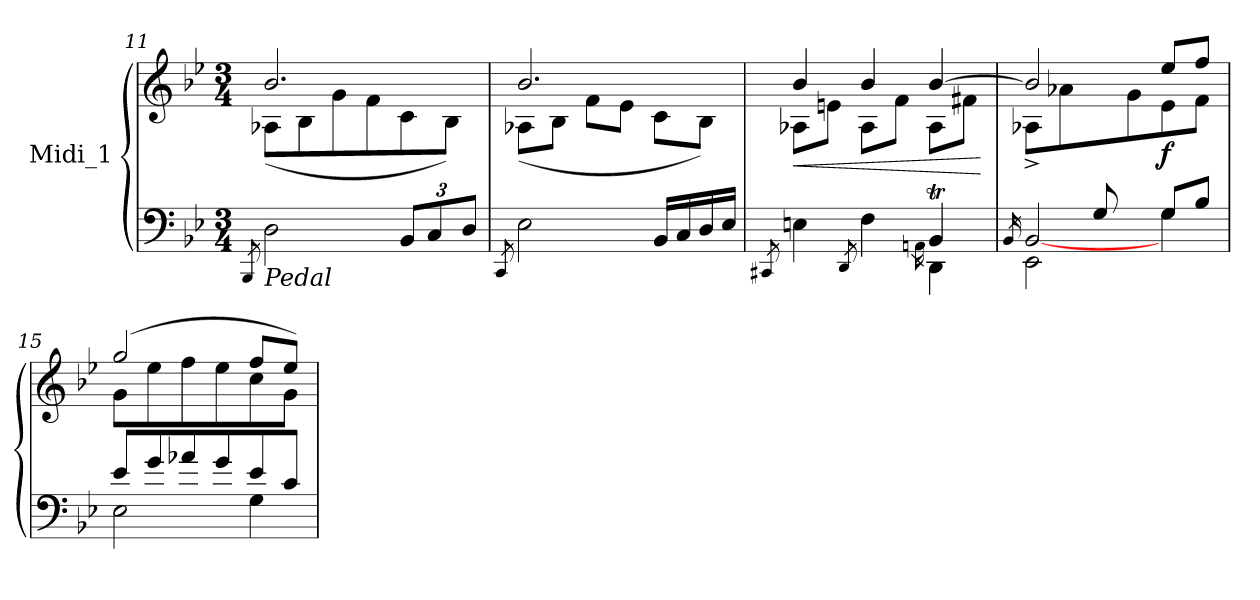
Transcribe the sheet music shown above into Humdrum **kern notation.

**kern	**kern	**dynam
*part1	*part1	*part1
*staff2	*staff1	*staff1/2
*I"Midi_1	*	*
!!LO:LB:g=z
*clefF4	*clefG2	*
*k[b-e-]	*k[b-e-]	*
*B-:	*B-:	*
*M3/4	*M3/4	*
=11	=11	=11
8qBBB-/	.	.
*^	*^	*
!LO:TX:b:i:t=Pedal	!	!	!	!
2D\	2ryy	2.b-/	(<8A-X\L	.
.	.	.	8B-\	.
.	.	.	8g\	.
.	.	.	8f\	.
12BB-/L	4ryy	.	8c\	.
12C/	.	.	.	.
.	.	.	8B-\J)	.
12D/J	.	.	.	.
=12	=12	=12	=12	=12
8qCC/	.	.	.	.
2E-\	2ryy	2.b-/	(<8A-X\L	.
.	.	.	8B-\J	.
.	.	.	8f\L	.
.	.	.	8e-\J	.
16BB-/LL	4ryy	.	8c\L	.
16C/	.	.	.	.
16D/	.	.	8B-\J)	.
16E-/JJ	.	.	.	.
=13	=13	=13	=13	=13
8qCC#X/	.	.	.	.
!	!	!	!	!LO:HP:b
4En\	2ryy	4b-/	8A-X\L	<
.	.	.	8en\J	.
8qDD/	.	.	.	.
4F\	.	4b-/	8A-\L	.
.	.	.	8f\J	.
.	16qAAni\	.	.	.
4BB-T/	4DD\	[4b-/	8A-\L	.
.	.	.	8f#X\J	.
*v	*v	*	*	*
*	*v	*v	*
.	.	[
=14	=14	=14
*^	*	*
.	16qBB-/	.	.
*	*^	*^	*
4ryy	[2BB-/	2EE-\	2b-/]	8A-X^\L	.
.	.	.	.	8a-X\	.
8G/	.	.	.	8ryy	.
4.ryy	.	.	.	8g\	.
!	!	!	!	!	!LO:DY:b
.	8G/L	4G\	8ee-/L	8e-\	f
.	8B-/J	.	8ff/J	8f\J	.
*	*v	*v	*	*	*
!!LO:LB:g=z	!!
=15	=15	=15	=15	=15
8e-/L	2E-\	(>2gg/	8g\L	.
8g/	.	.	8ee-\	.
8a-X/	.	.	8ff\	.
8g/	.	.	8ee-\	.
8e-/	4G\	8ff/L	8cc\	.
8c/J	.	8ee-/J)	8g\J	.
*v	*v	*	*	*
*	*v	*v	*
=	=	=
*-	*-	*-
